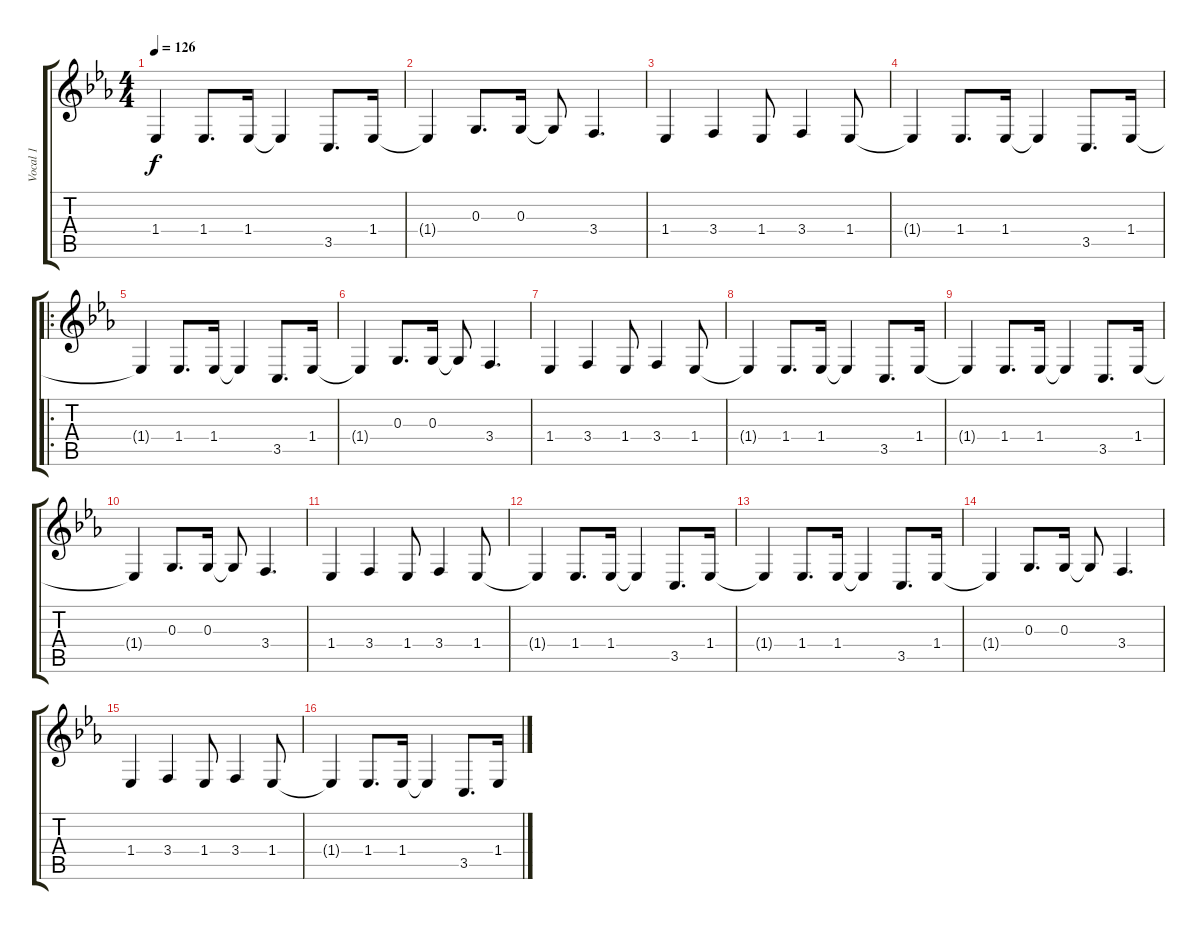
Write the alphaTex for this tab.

\track ("Vocal 1" "Vocal 1") {instrument lead5charang}
\staff {score tabs}
\tuning (E4 B3 G3 D3 A2 E2) {hide}
\ts (4 4)
\tempo 126
\clef g2
\ks eb
1.4{t}.4{dy f} 1.4.8{d} 1.4.16 1.4{t}.4 3.5.8{d} 1.4.16 |
1.4{t}.4 0.3.8{d} 0.3.16 0.3{t}.8 3.4.4{d} |
1.4.4 3.4.4 1.4.8 3.4.4 1.4.8 |
1.4{t}.4 1.4.8{d} 1.4.16 1.4{t}.4 3.5.8{d} 1.4.16 |
\ro
1.4{t}.4 1.4.8{d} 1.4.16 1.4{t}.4 3.5.8{d} 1.4.16 |
1.4{t}.4 0.3.8{d} 0.3.16 0.3{t}.8 3.4.4{d} |
1.4.4 3.4.4 1.4.8 3.4.4 1.4.8 |
1.4{t}.4 1.4.8{d} 1.4.16 1.4{t}.4 3.5.8{d} 1.4.16 |
1.4{t}.4 1.4.8{d} 1.4.16 1.4{t}.4 3.5.8{d} 1.4.16 |
1.4{t}.4 0.3.8{d} 0.3.16 0.3{t}.8 3.4.4{d} |
1.4.4 3.4.4 1.4.8 3.4.4 1.4.8 |
1.4{t}.4 1.4.8{d} 1.4.16 1.4{t}.4 3.5.8{d} 1.4.16 |
1.4{t}.4 1.4.8{d} 1.4.16 1.4{t}.4 3.5.8{d} 1.4.16 |
1.4{t}.4 0.3.8{d} 0.3.16 0.3{t}.8 3.4.4{d} |
1.4.4 3.4.4 1.4.8 3.4.4 1.4.8 |
1.4{t}.4 1.4.8{d} 1.4.16 1.4{t}.4 3.5.8{d} 1.4.16
